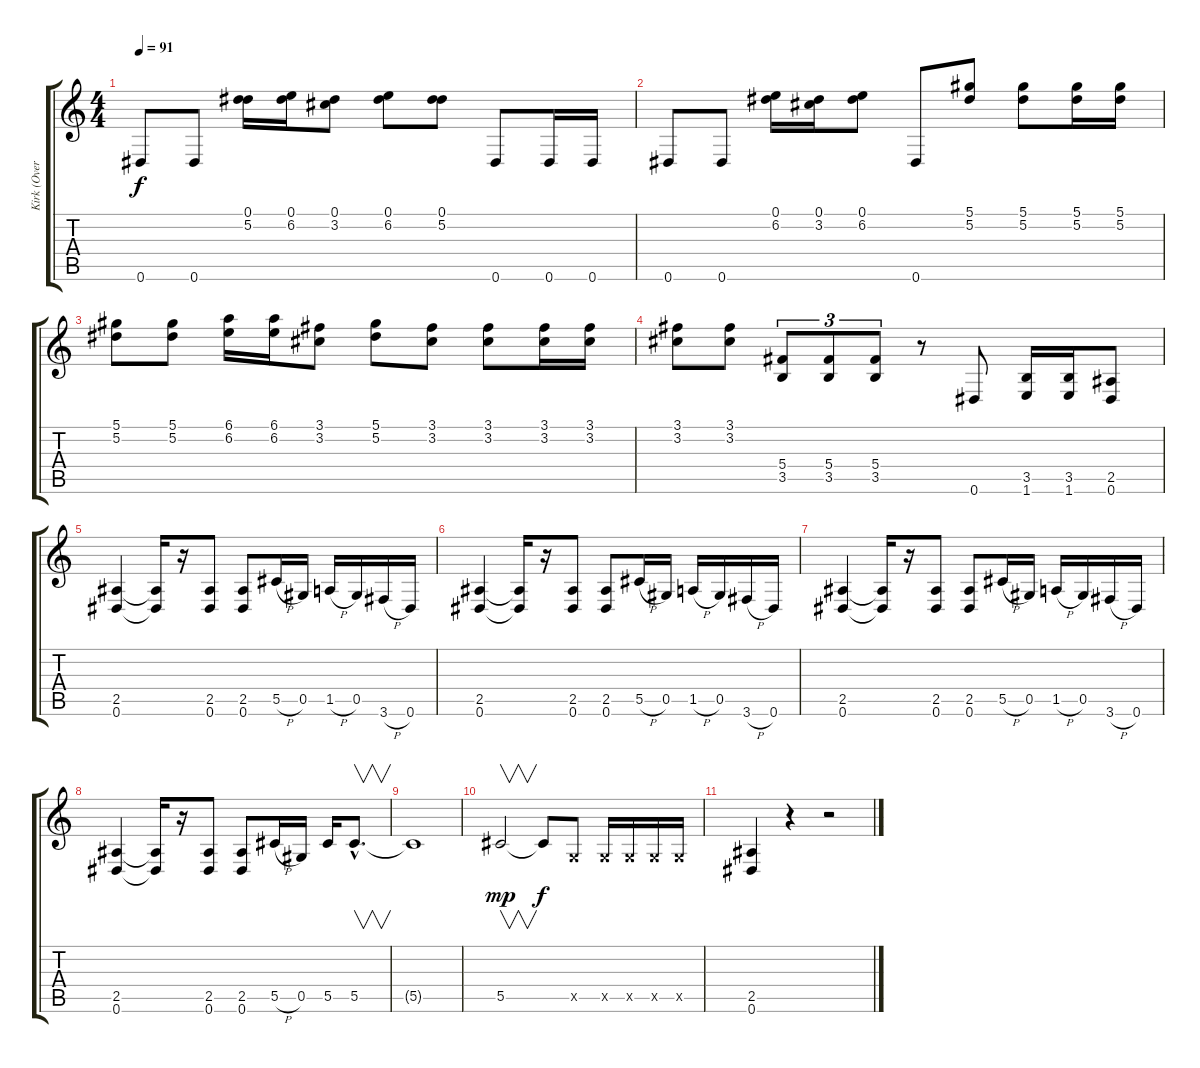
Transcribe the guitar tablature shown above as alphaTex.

\track ("Kirk (Overdriven Guitar)" "Kirk (Over") {instrument overdrivenguitar}
\staff {score tabs}
\tuning (Eb4 Bb3 Gb3 Db3 Ab2 Eb2) {hide}
\ts (4 4)
\tempo 91
\clef g2
\ks c
0.6.8{dy f} 0.6.8 (0.1 5.2).16 (0.1 6.2).16 (0.1 3.2).8 (0.1 6.2).8 (0.1 5.2).8 0.6.8 0.6.16 0.6.16 |
0.6.8 0.6.8 (0.1 6.2).16 (0.1 3.2).16 (0.1 6.2).8 0.6.8 (5.1 5.2).8 (5.1 5.2).8 (5.1 5.2).16 (5.1 5.2).16 |
(5.1 5.2).8 (5.1 5.2).8 (6.1 6.2).16 (6.1 6.2).16 (3.1 3.2).8 (5.1 5.2).8 (3.1 3.2).8 (3.1 3.2).8 (3.1 3.2).16 (3.1 3.2).16 |
(3.1 3.2).8 (3.1 3.2).8 (5.4 3.5).8{tu (3 2)} (5.4 3.5).8{tu (3 2)} (5.4 3.5).8{tu (3 2)} r.8 0.6.8 (3.5 1.6).16 (3.5 1.6).16 (2.5 0.6).8 |
(2.5 0.6).4 (2.5{t} 0.6{t}).16 r.16 (2.5 0.6).8 (2.5 0.6).8 5.5{h}.16 0.5.16 1.5{h}.16 0.5.16 3.6{h}.16 0.6.16 |
(2.5 0.6).4 (2.5{t} 0.6{t}).16 r.16 (2.5 0.6).8 (2.5 0.6).8 5.5{h}.16 0.5.16 1.5{h}.16 0.5.16 3.6{h}.16 0.6.16 |
(2.5 0.6).4 (2.5{t} 0.6{t}).16 r.16 (2.5 0.6).8 (2.5 0.6).8 5.5{h}.16 0.5.16 1.5{h}.16 0.5.16 3.6{h}.16 0.6.16 |
(2.5 0.6).4 (2.5{t} 0.6{t}).16 r.16 (2.5 0.6).8 (2.5 0.6).8 5.5{h}.16 0.5.16 5.5.16 5.5{hac}.8{v d} |
5.5{t}.1 |
5.5.2{v dy mp} 5.5{t}.8{dy f} -1.5{x}.8 -1.5{x}.16 -1.5{x}.16 -1.5{x}.16 -1.5{x}.16 |
(2.5 0.6).4 r.4 r.2
